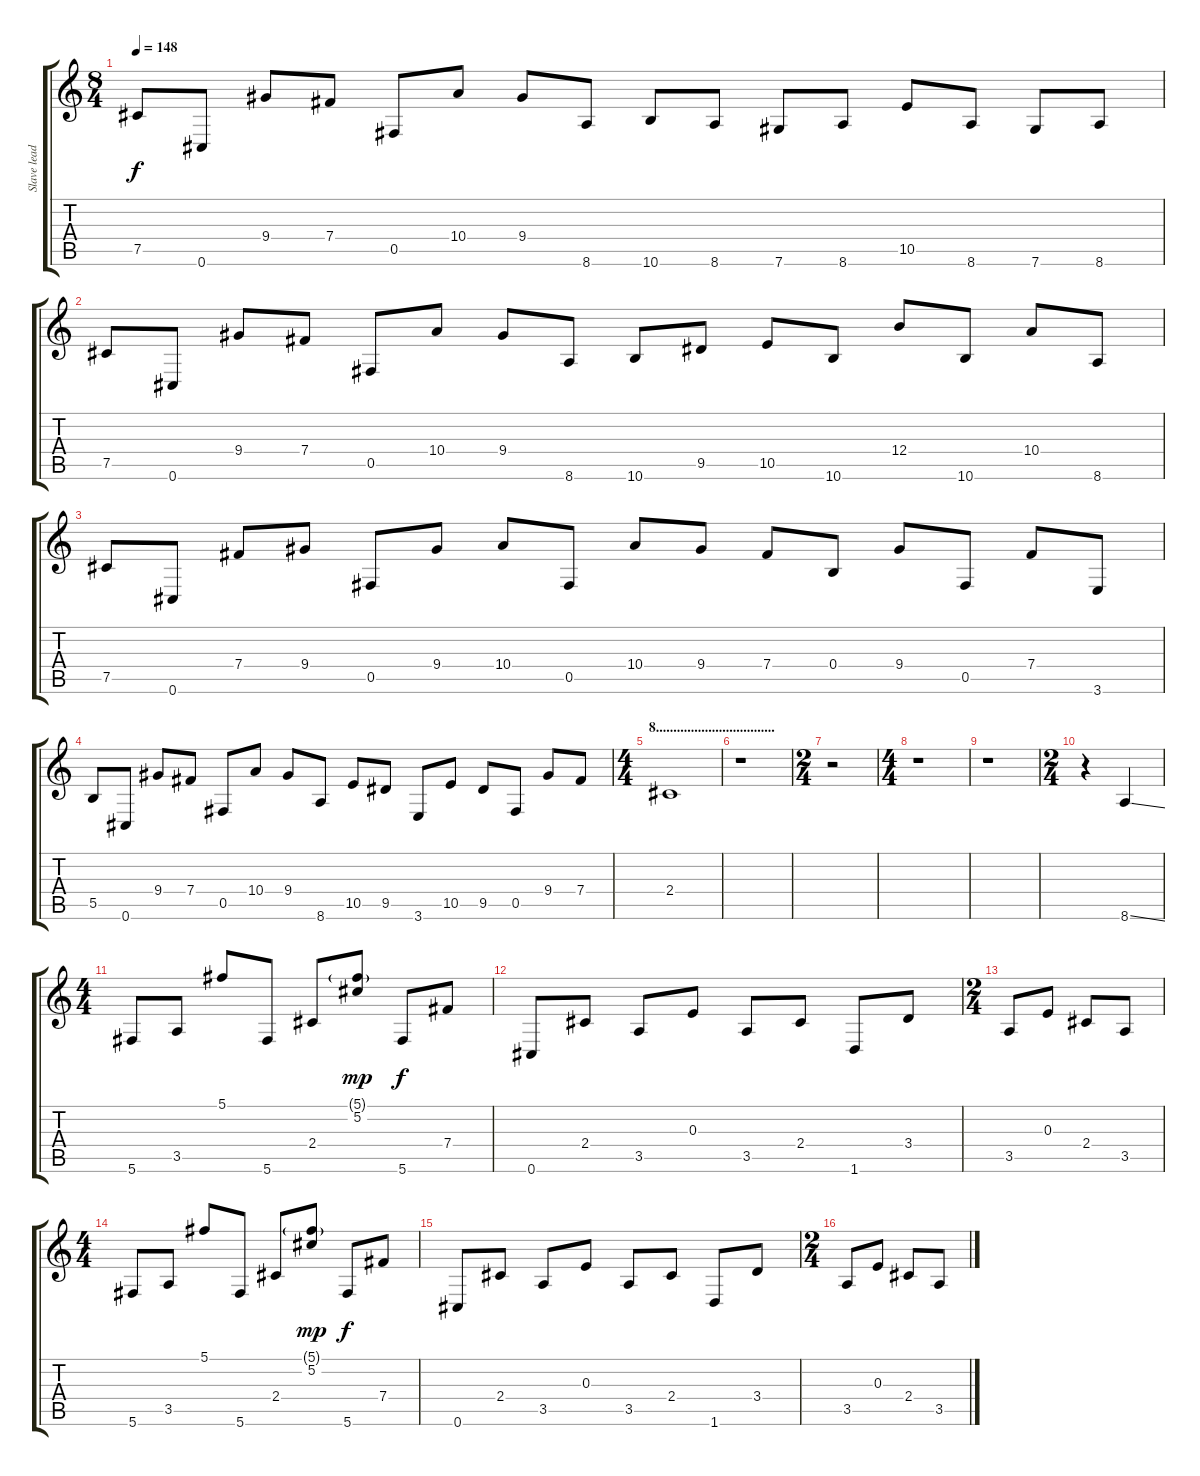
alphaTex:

\track ("Slave lead guitar(fred)" "Slave lead") {instrument distortionguitar}
\staff {score tabs}
\tuning (Db4 Ab3 E3 B2 Gb2 Db2) {hide}
\ts (8 4)
\tempo 148
\clef g2
\ks c
7.5.8{dy f volume 3 instrument pad8sweep} 0.6.8 9.4.8 7.4.8 0.5.8 10.4.8 9.4.8 8.6.8 10.6.8 8.6.8 7.6.8 8.6.8 10.5.8{volume 13} 8.6.8 7.6.8 8.6.8 |
7.5.8 0.6.8 9.4.8 7.4.8 0.5.8 10.4.8 9.4.8 8.6.8 10.6.8 9.5.8 10.5.8 10.6.8 12.4.8 10.6.8 10.4.8 8.6.8 |
7.5.8 0.6.8 7.4.8 9.4.8 0.5.8 9.4.8 10.4.8{volume 0} 0.5.8 10.4.8 9.4.8 7.4.8 0.4.8 9.4.8 0.5.8 7.4.8 3.6.8 |
5.5.8 0.6.8 9.4.8 7.4.8 0.5.8 10.4.8 9.4.8 8.6.8 10.5.8 9.5.8 3.6.8 10.5.8 9.5.8 0.5.8 9.4.8 7.4.8 |
\ts (4 4)
\section ("" "8..................................")
2.4.1 |
r.1 |
\ts (2 4)
r.2 |
\ts (4 4)
r.1 |
r.1 |
\ts (2 4)
r.4{volume 13 instrument electricguitarmuted} 8.6{ss}.4 |
\ts (4 4)
5.6.8{instrument electricguitarjazz} 3.5.8 5.1.8 5.6.8 2.4.8 (5.1{g} 5.2).8{dy mp} 5.6.8{dy f} 7.4.8 |
0.6.8 2.4.8 3.5.8 0.3.8 3.5.8 2.4.8 1.6.8 3.4.8 |
\ts (2 4)
3.5.8 0.3.8 2.4.8 3.5.8 |
\ts (4 4)
5.6.8{instrument electricguitarjazz} 3.5.8 5.1.8 5.6.8 2.4.8 (5.1{g} 5.2).8{dy mp} 5.6.8{dy f} 7.4.8 |
0.6.8 2.4.8 3.5.8 0.3.8 3.5.8 2.4.8 1.6.8 3.4.8 |
\ts (2 4)
3.5.8 0.3.8 2.4.8 3.5.8
